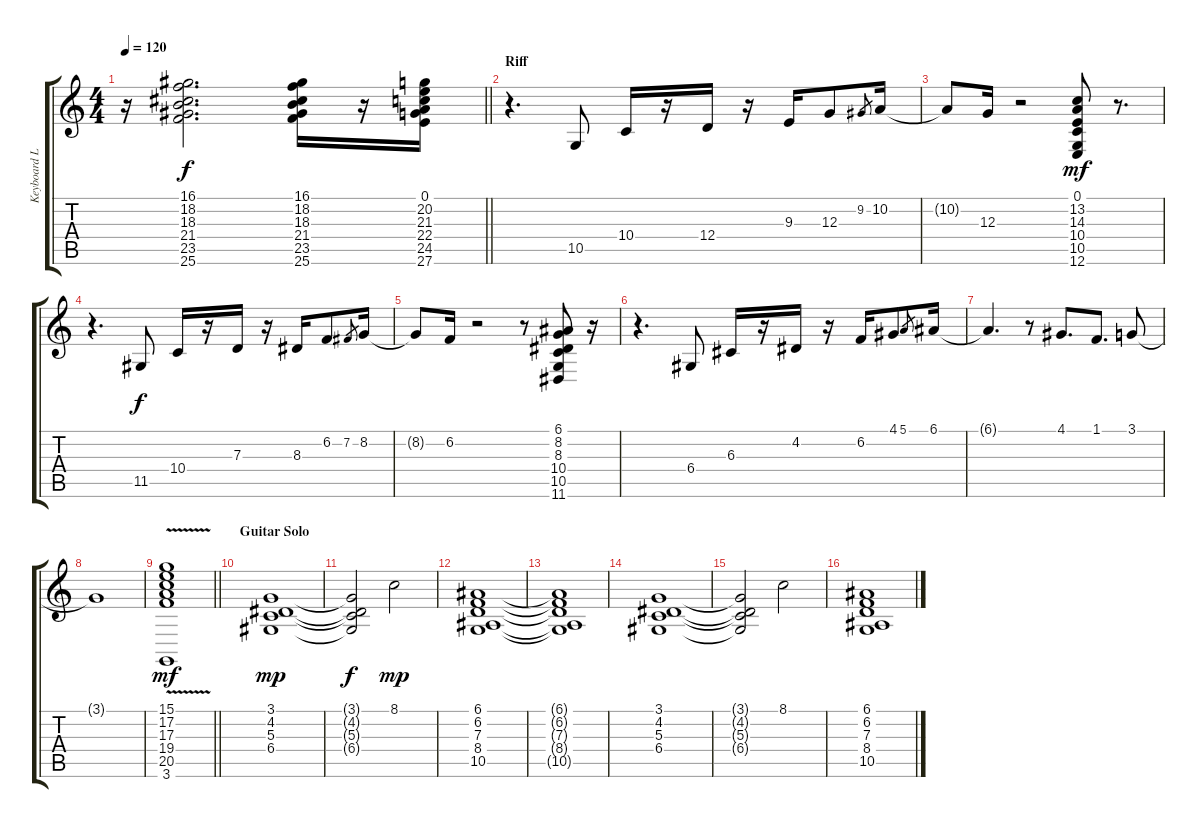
\track ("Keyboard Lead" "Keyboard L") {instrument lead2sawtooth}
\staff {score tabs}
\tuning (E4 B3 G3 D3 A2 E2) {hide}
\ts (4 4)
\tempo 120
\clef g2
\barLineRight lightlight
\ks c
r.16{dy f} (16.1 18.2 18.3 21.4 23.5 25.6).2{d} (16.1 18.2 18.3 21.4 23.5 25.6).16 r.16 (0.1 20.2 21.3 22.4 24.5 27.6).16 |
\section ("" "Riff")
r.4{d} 10.5.8 10.4.16 r.16 12.4.16 r.16 9.3.16 12.3.8 9.2.8{gr} 10.2.16 |
10.2{t}.8 12.3.16 r.2 (0.1 13.2 14.3 10.4 10.5 12.6).8{dy mf} r.8{d} |
r.4{d} 11.5.8{dy f} 10.4.16 r.16 7.3.16 r.16 8.3.16 6.2.8 7.2.8{gr} 8.2.16 |
8.2{t}.8 6.2.16 r.2 r.8 (6.1 8.2 8.3 10.4 10.5 11.6).8 r.16 |
r.4{d} 6.4.8 6.3.16 r.16 4.2.16 r.16 6.2.16 4.1.8 5.1.8{gr} 6.1.16 |
6.1{t}.4{d} r.8 4.1.8{d} 1.1.8{d} 3.1.8 |
3.1{t}.1 |
\barLineRight lightlight
(15.1 17.2{v} 17.3 19.4 20.5 3.6).1{dy mf} |
\section ("" "Guitar Solo")
(3.1 4.2 5.3 6.4).1{dy mp instrument stringensemble1} |
(3.1{t} 4.2{t} 5.3{t} 6.4{t}).2{dy f} 8.1.2{dy mp} |
(6.1 6.2 7.3 8.4 10.5).1 |
(6.1{t} 6.2{t} 7.3{t} 8.4{t} 10.5{t}).1 |
(3.1 4.2 5.3 6.4).1 |
(3.1{t} 4.2{t} 5.3{t} 6.4{t}).2 8.1.2 |
(6.1 6.2 7.3 8.4 10.5).1
